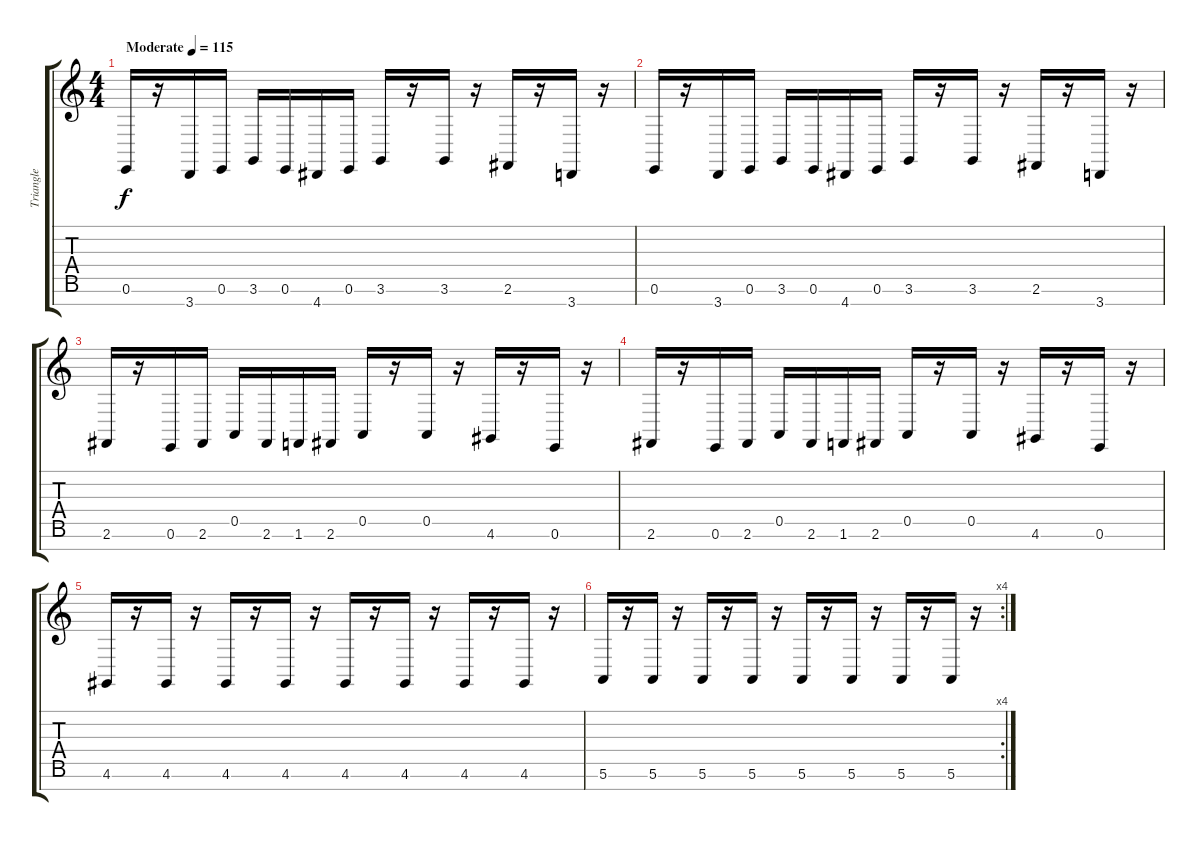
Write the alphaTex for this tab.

\track ("Triangle" "Triangle") {instrument lead1square}
\staff {score tabs}
\tuning (E4 B3 G3 D3 A2 E2 B1) {hide}
\ts (4 4)
\tempo (115 "Moderate")
\clef g2
\ks c
0.6.16{dy f instrument lead1square} r.16 3.7.16 0.6.16 3.6.16 0.6.16 4.7.16 0.6.16 3.6.16 r.16 3.6.16 r.16 2.6.16 r.16 3.7.16 r.16 |
0.6.16 r.16 3.7.16 0.6.16 3.6.16 0.6.16 4.7.16 0.6.16 3.6.16 r.16 3.6.16 r.16 2.6.16 r.16 3.7.16 r.16 |
2.6.16 r.16 0.6.16 2.6.16 0.5.16 2.6.16 1.6.16 2.6.16 0.5.16 r.16 0.5.16 r.16 4.6.16 r.16 0.6.16 r.16 |
2.6.16 r.16 0.6.16 2.6.16 0.5.16 2.6.16 1.6.16 2.6.16 0.5.16 r.16 0.5.16 r.16 4.6.16 r.16 0.6.16 r.16 |
4.6.16 r.16 4.6.16 r.16 4.6.16 r.16 4.6.16 r.16 4.6.16 r.16 4.6.16 r.16 4.6.16 r.16 4.6.16 r.16 |
\rc 4
5.6.16 r.16 5.6.16 r.16 5.6.16 r.16 5.6.16 r.16 5.6.16 r.16 5.6.16 r.16 5.6.16 r.16 5.6.16 r.16
